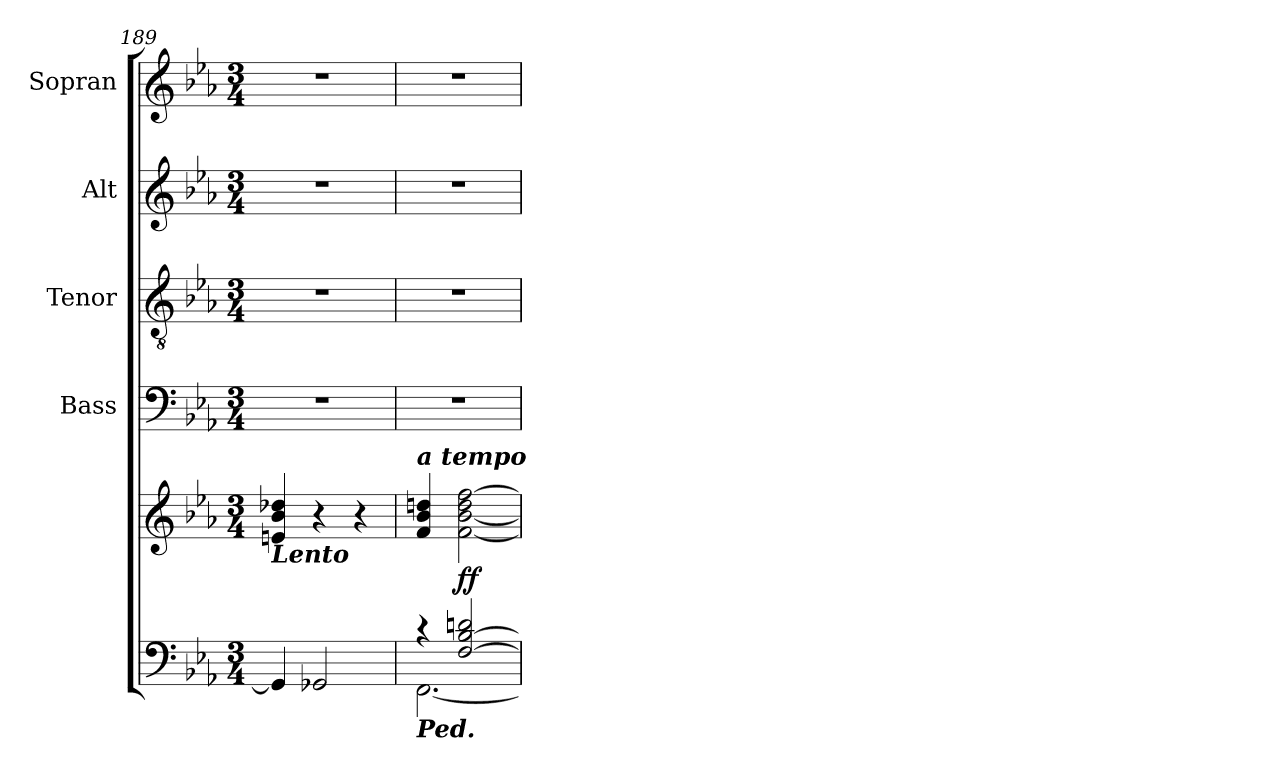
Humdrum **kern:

**kern	**kern	**dynam	**kern	**kern	**kern	**kern
*part5	*part5	*part5	*part4	*part3	*part2	*part1
*staff6	*staff5	*staff5/6	*staff4	*staff3	*staff2	*staff1
*	*	*	*I"Bass	*I"Tenor	*I"Alt	*I"Sopran
*	*	*	*I'B.	*I'T.	*I'A.	*I'S.
!!LO:LB:g=z
*clefF4	*clefG2	*	*clefF4	*clefGv2	*clefG2	*clefG2
*k[b-e-a-]	*k[b-e-a-]	*	*k[b-e-a-]	*k[b-e-a-]	*k[b-e-a-]	*k[b-e-a-]
*E-:	*E-:	*	*E-:	*E-:	*E-:	*E-:
*M3/4	*M3/4	*	*M3/4	*M3/4	*M3/4	*M3/4
=189	=189	=189	=189	=189	=189	=189
!	!LO:TX:b:Bi:t=Lento	!	!	!	!	!
4GG-/]	4en/ 4b-/ 4dd-X/	.	2.r	2.r	2.r	2.r
2GG-X/	4r	.	.	.	.	.
.	4r	.	.	.	.	.
=190	=190	=190	=190	=190	=190	=190
*^	*	*	*	*	*	*
!	!	!LO:TX:a:Bi:t=a tempo	!	!	!	!	!
!LO:TX:b:Bi:t=Ped.	!	!	!	!	!	!	!
4rc	[<2.FF\	4f/ 4b-/ 4ddn/	.	2.r	2.r	2.r	2.r
!	!	!	!LO:DY:b	!	!	!	!
[<2F/ [>2B-/ 2dn/	.	[2f\ [2b-\ 2dd\ [2ff\	ff	.	.	.	.
*v	*v	*	*	*	*	*	*
=	=	=	=	=	=	=
*-	*-	*-	*-	*-	*-	*-
